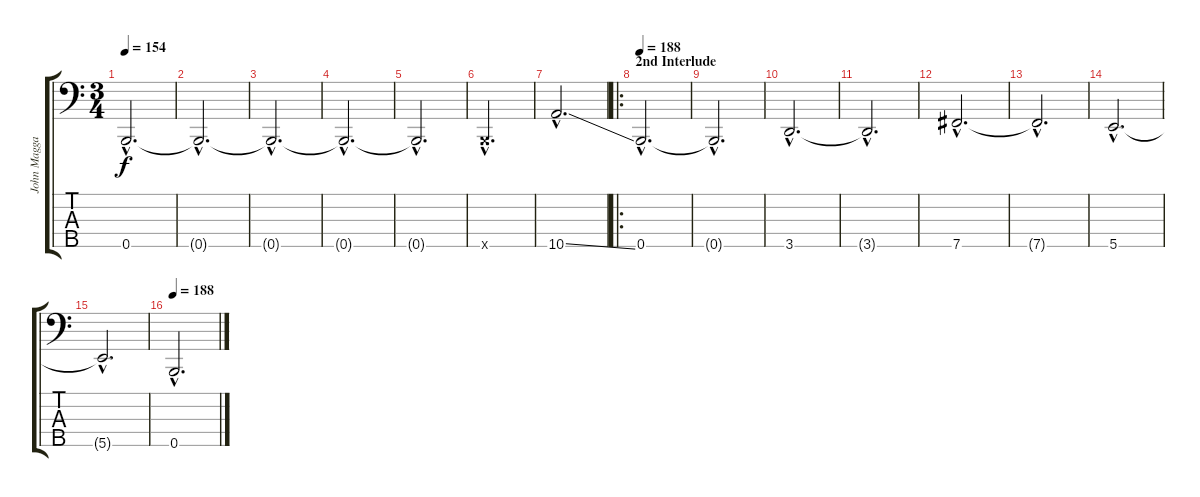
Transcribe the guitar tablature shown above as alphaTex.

\track ("John Maggard" "John Magga") {instrument electricbassfinger}
\staff {score tabs}
\tuning (G2 D2 A1 E1 B0) {hide}
\ts (3 4)
\tempo 154
\clef f4
\ks c
0.5{hac t}.2{d dy f} |
0.5{hac t}.2{d} |
0.5{hac t}.2{d} |
0.5{hac t}.2{d} |
0.5{hac t}.2{d} |
0.5{hac x}.2{d} |
10.5{ss hac}.2{d} |
\ro
\section ("" "2nd Interlude")
\tempo 188
0.5{hac}.2{d} |
0.5{hac t}.2{d} |
3.5{hac}.2{d} |
3.5{hac t}.2{d} |
7.5{hac}.2{d} |
7.5{hac t}.2{d} |
5.5{hac}.2{d} |
5.5{hac t}.2{d} |
\tempo 188
0.5{hac}.2{d}
